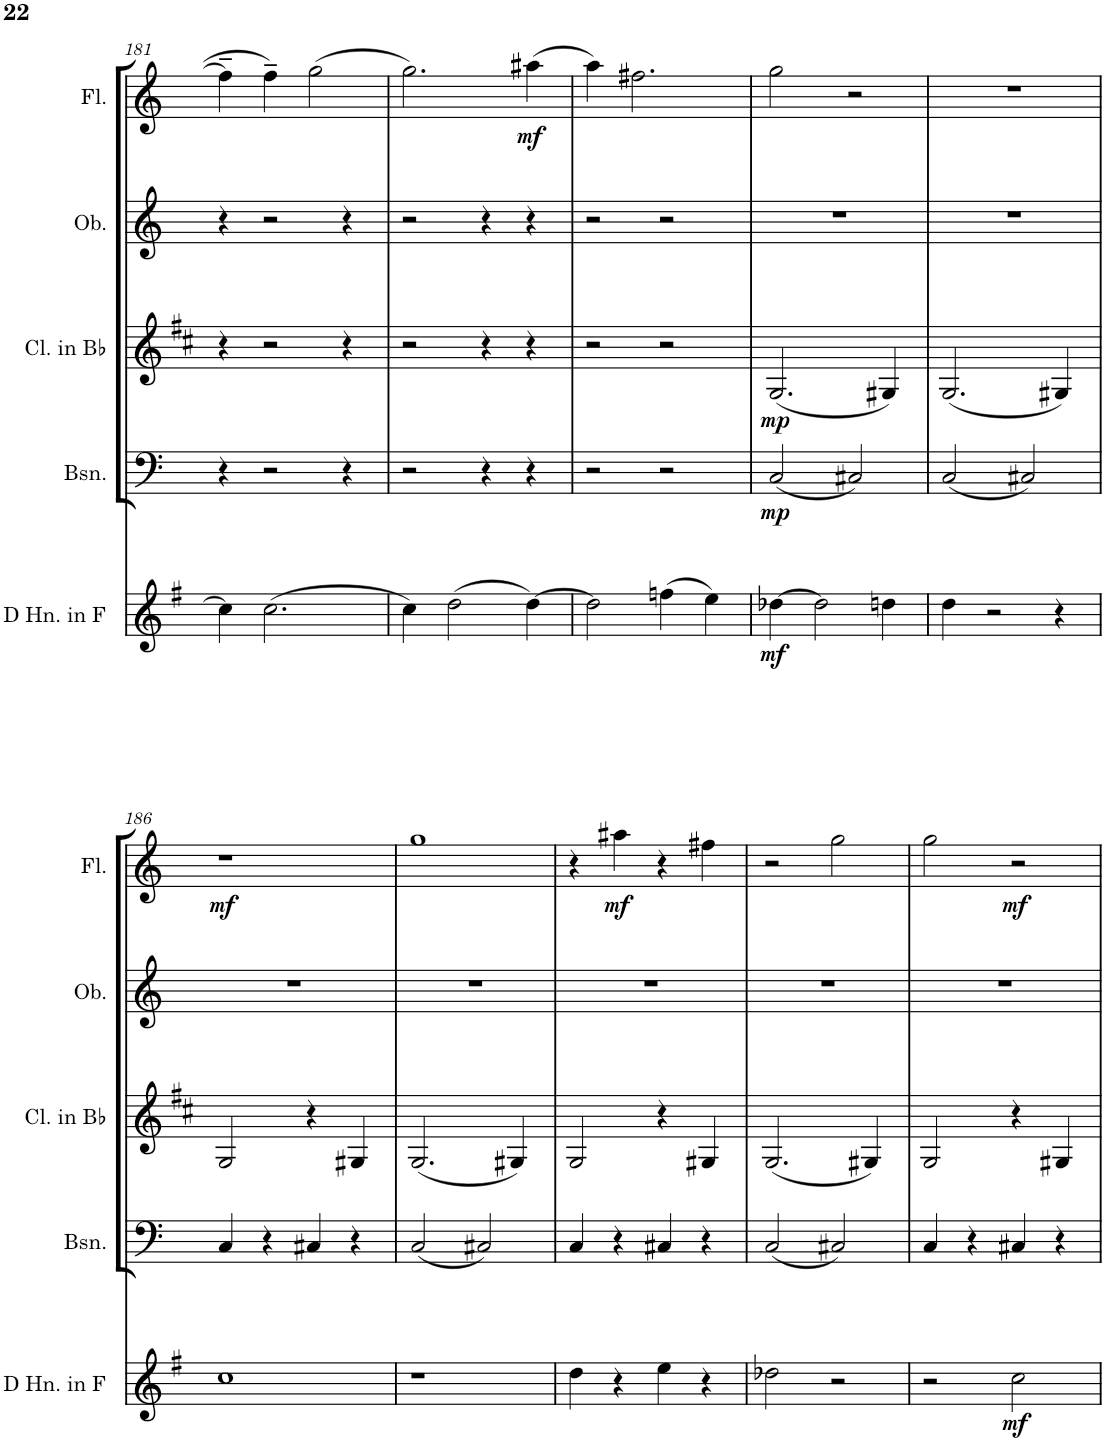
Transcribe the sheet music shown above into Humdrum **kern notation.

**kern	**dynam	**kern	**dynam	**kern	**dynam	**kern	**kern	**dynam
*part5	*part5	*part4	*part4	*part3	*part3	*part2	*part1	*part1
*staff5	*staff5	*staff4	*staff4	*staff3	*staff3	*staff2	*staff1	*staff1
*I"Horn in F	*	*I"Bassoon	*	*I"Clarinet in Bb	*	*I"Oboe	*I"Flute	*
*	*	*I'Bsn.	*	*I'Cl. in Bb	*	*I'Ob.	*I'Fl.	*
!!LO:PB:g=z
*clefG2	*	*clefF4	*	*clefG2	*	*clefG2	*clefG2	*
*Trd4c7	*	*	*	*Trd1c2	*	*	*Trd-7c-12	*
*k[f#]	*	*k[]	*	*k[f#c#]	*	*k[]	*k[]	*
*M4/4	*	*M4/4	*	*M4/4	*	*M4/4	*M4/4	*
=181	=181	=181	=181	=181	=181	=181	=181	=181
4cc\]	.	4r	.	4r	.	4r	4ff~\]	.
(2.cc\	.	2r	.	2r	.	2r	4ff~\	.
.	.	.	.	.	.	.	(2gg\	.
.	.	4r	.	4r	.	4r	.	.
=182	=182	=182	=182	=182	=182	=182	=182	=182
4cc\)	.	2r	.	2r	.	2r	2.gg\)	.
(2dd\	.	.	.	.	.	.	.	.
.	.	4r	.	4r	.	4r	.	.
!	!	!	!	!	!	!	!	!LO:DY:b
[4dd\)	.	4r	.	4r	.	4r	(4aa#X\	mf
=183	=183	=183	=183	=183	=183	=183	=183	=183
2dd\]	.	2r	.	2r	.	2r	4aa\)	.
.	.	.	.	.	.	.	2.ff#X\	.
(4ffn\	.	2r	.	2r	.	2r	.	.
4ee\)	.	.	.	.	.	.	.	.
=184	=184	=184	=184	=184	=184	=184	=184	=184
!	!LO:DY:b	!	!LO:DY:b	!	!LO:DY:b	!	!	!
[4dd-X\	mf	(2C/	mp	(2.G/	mp	1r	2gg\	.
2dd-\]	.	.	.	.	.	.	.	.
.	.	2C#X/)	.	.	.	.	2r	.
4ddn\	.	.	.	4G#X/)	.	.	.	.
=185	=185	=185	=185	=185	=185	=185	=185	=185
4dd\	.	(2C/	.	(2.G/	.	1r	1r	.
2r	.	.	.	.	.	.	.	.
.	.	2C#X/)	.	.	.	.	.	.
4r	.	.	.	4G#X/)	.	.	.	.
!!LO:LB:g=z
=186	=186	=186	=186	=186	=186	=186	=186	=186
!	!	!	!	!	!	!	!	!LO:DY:b
1cc	.	4C/	.	2G/	.	1r	1r	mf
.	.	4r	.	.	.	.	.	.
.	.	4C#X/	.	4r	.	.	.	.
.	.	4r	.	4G#X/	.	.	.	.
=187	=187	=187	=187	=187	=187	=187	=187	=187
1r	.	(2C/	.	(2.G/	.	1r	1gg	.
.	.	2C#X/)	.	.	.	.	.	.
.	.	.	.	4G#X/)	.	.	.	.
=188	=188	=188	=188	=188	=188	=188	=188	=188
4dd\	.	4C/	.	2G/	.	1r	4r	.
!	!	!	!	!	!	!	!	!LO:DY:b
4r	.	4r	.	.	.	.	4aa#X\	mf
4ee\	.	4C#X/	.	4r	.	.	4r	.
4r	.	4r	.	4G#X/	.	.	4ff#X\	.
=189	=189	=189	=189	=189	=189	=189	=189	=189
2dd-X\	.	(2C/	.	(2.G/	.	1r	2r	.
2r	.	2C#X/)	.	.	.	.	2gg\	.
.	.	.	.	4G#X/)	.	.	.	.
=190	=190	=190	=190	=190	=190	=190	=190	=190
2r	.	4C/	.	2G/	.	1r	2gg\	.
.	.	4r	.	.	.	.	.	.
!	!LO:DY:b	!	!	!	!	!	!	!LO:DY:b
2cc\	mf	4C#X/	.	4r	.	.	2r	mf
.	.	4r	.	4G#X/	.	.	.	.
=	=	=	=	=	=	=	=	=
*-	*-	*-	*-	*-	*-	*-	*-	*-
